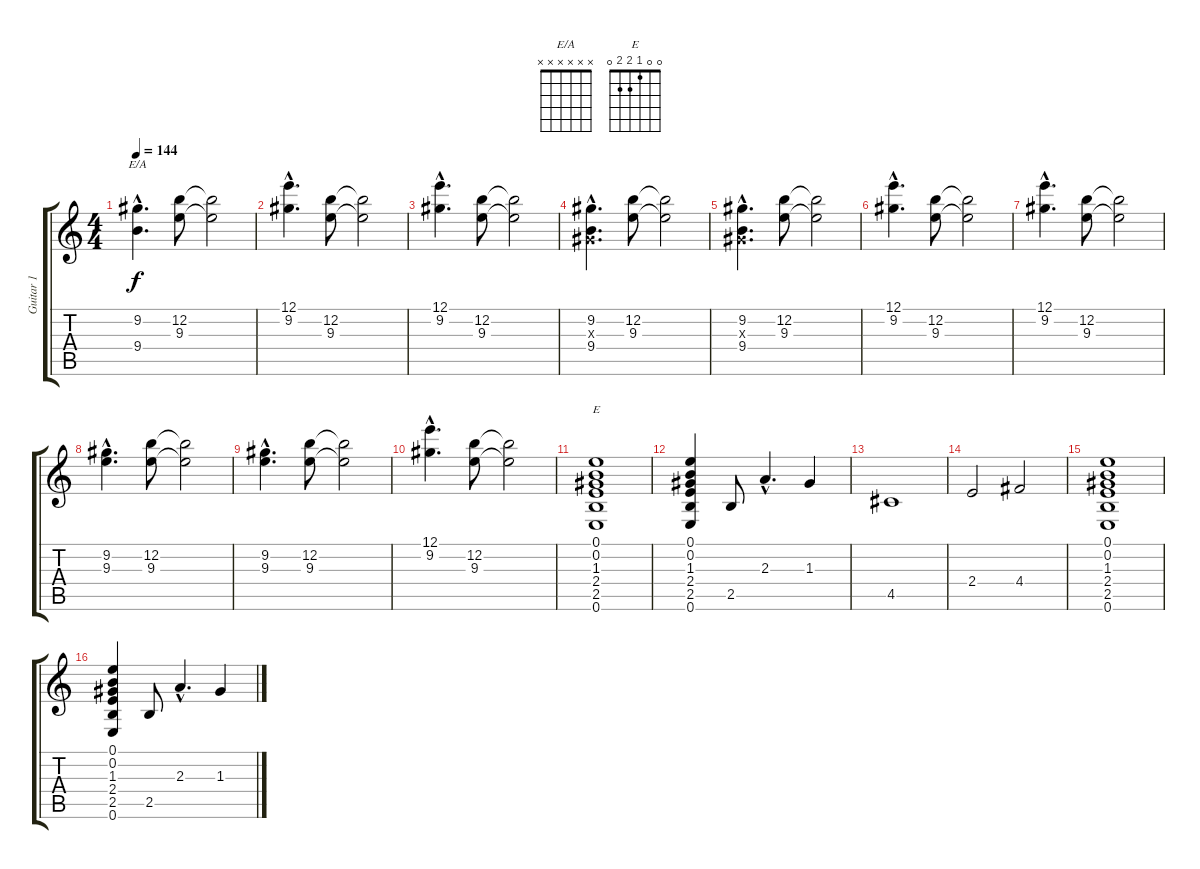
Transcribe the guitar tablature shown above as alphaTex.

\track ("Guitar 1" "Guitar 1") {instrument electricguitarclean}
\staff {score tabs}
\tuning (E4 B3 G3 D3 A2 E2) {hide}
\chord ("E/A" x x x x x x) {firstfret 0}
\chord ("E" 0 0 1 2 2 0)
\ts (4 4)
\tempo 144
\clef g2
\ks c
(9.2{hac} 9.4{hac}).4{d ch "E/A" dy f} (12.2 9.3).8 (12.2{t} 9.3{t}).2 |
(12.1{hac} 9.2{hac}).4{d} (12.2 9.3).8 (12.2{t} 9.3{t}).2 |
(12.1{hac} 9.2{hac}).4{d} (12.2 9.3).8 (12.2{t} 9.3{t}).2 |
(9.2{hac} 1.3{hac x} 9.4{hac}).4{d} (12.2 9.3).8 (12.2{t} 9.3{t}).2 |
(9.2{hac} 1.3{hac x} 9.4{hac}).4{d} (12.2 9.3).8 (12.2{t} 9.3{t}).2 |
(12.1{hac} 9.2{hac}).4{d} (12.2 9.3).8 (12.2{t} 9.3{t}).2 |
(12.1{hac} 9.2{hac}).4{d} (12.2 9.3).8 (12.2{t} 9.3{t}).2 |
(9.2{hac} 9.3{hac}).4{d} (12.2 9.3).8 (12.2{t} 9.3{t}).2 |
(9.2{hac} 9.3{hac}).4{d} (12.2 9.3).8 (12.2{t} 9.3{t}).2 |
(12.1{hac} 9.2{hac}).4{d} (12.2 9.3).8 (12.2{t} 9.3{t}).2 |
(0.1 0.2 1.3 2.4 2.5 0.6).1{ch "E"} |
(0.1 0.2 1.3 2.4 2.5 0.6).4 2.5.8 2.3{hac}.4{d} 1.3.4 |
4.5.1 |
2.4.2 4.4.2 |
(0.1 0.2 1.3 2.4 2.5 0.6).1 |
(0.1 0.2 1.3 2.4 2.5 0.6).4 2.5.8 2.3{hac}.4{d} 1.3.4
